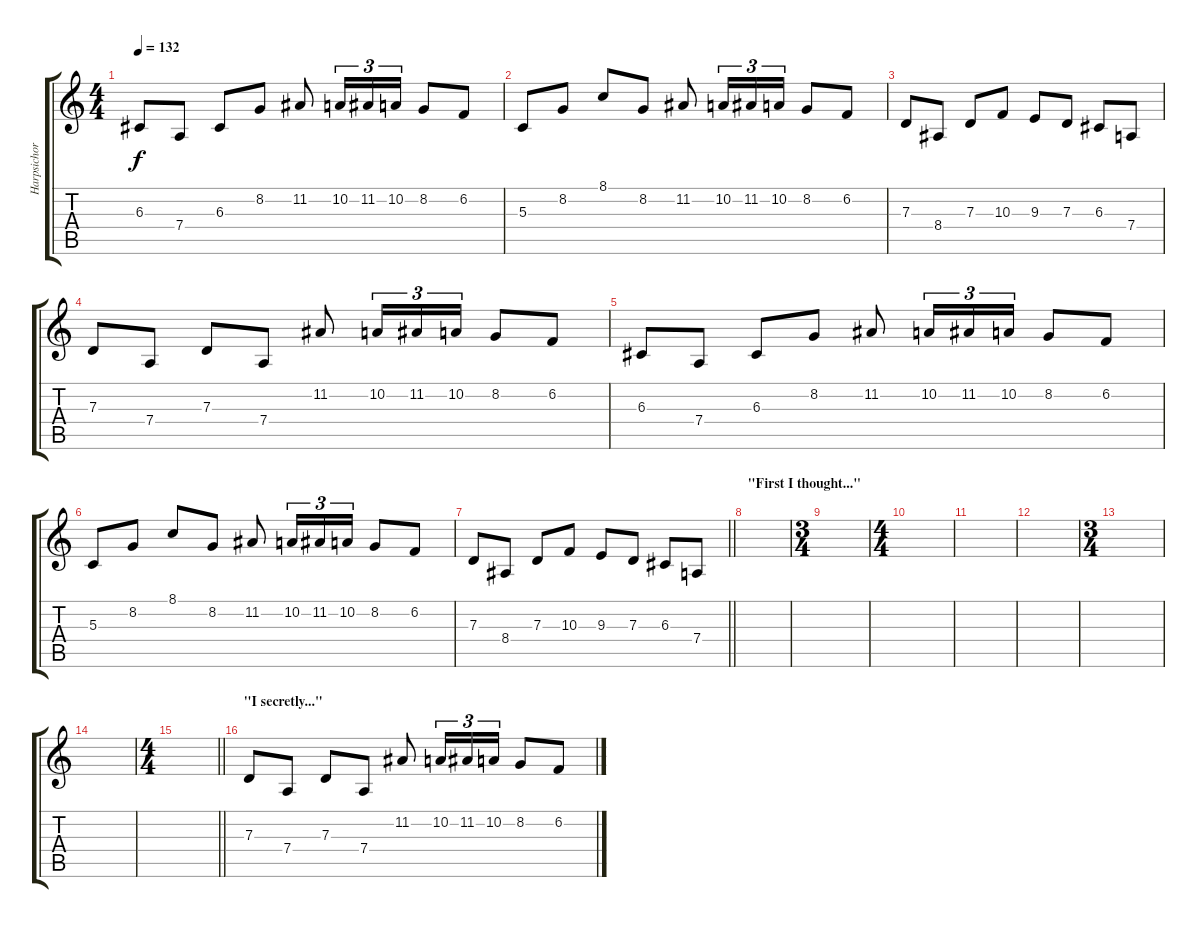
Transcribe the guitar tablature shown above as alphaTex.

\track ("Harpsichord" "Harpsichor") {instrument harpsichord}
\staff {score tabs}
\tuning (E4 B3 G3 D3 A2 E2) {hide}
\ts (4 4)
\tempo 132
\clef g2
\ks c
6.3.8{dy f} 7.4.8 6.3.8 8.2.8 11.2.8 10.2.16{tu (3 2)} 11.2.16{tu (3 2)} 10.2.16{tu (3 2)} 8.2.8 6.2.8 |
5.3.8 8.2.8 8.1.8 8.2.8 11.2.8 10.2.16{tu (3 2)} 11.2.16{tu (3 2)} 10.2.16{tu (3 2)} 8.2.8 6.2.8 |
7.3.8 8.4.8 7.3.8 10.3.8 9.3.8 7.3.8 6.3.8 7.4.8 |
7.3.8 7.4.8 7.3.8 7.4.8 11.2.8 10.2.16{tu (3 2)} 11.2.16{tu (3 2)} 10.2.16{tu (3 2)} 8.2.8 6.2.8 |
6.3.8 7.4.8 6.3.8 8.2.8 11.2.8 10.2.16{tu (3 2)} 11.2.16{tu (3 2)} 10.2.16{tu (3 2)} 8.2.8 6.2.8 |
5.3.8 8.2.8 8.1.8 8.2.8 11.2.8 10.2.16{tu (3 2)} 11.2.16{tu (3 2)} 10.2.16{tu (3 2)} 8.2.8 6.2.8 |
\barLineRight lightlight
7.3.8 8.4.8 7.3.8 10.3.8 9.3.8 7.3.8 6.3.8 7.4.8 |
\section ("" "\"First I thought...\"")
|
\ts (3 4)
|
\ts (4 4)
|
|
|
\ts (3 4)
|
|
\ts (4 4)
\barLineRight lightlight
|
\section ("" "\"I secretly...\"")
7.3.8 7.4.8 7.3.8 7.4.8 11.2.8 10.2.16{tu (3 2)} 11.2.16{tu (3 2)} 10.2.16{tu (3 2)} 8.2.8 6.2.8
